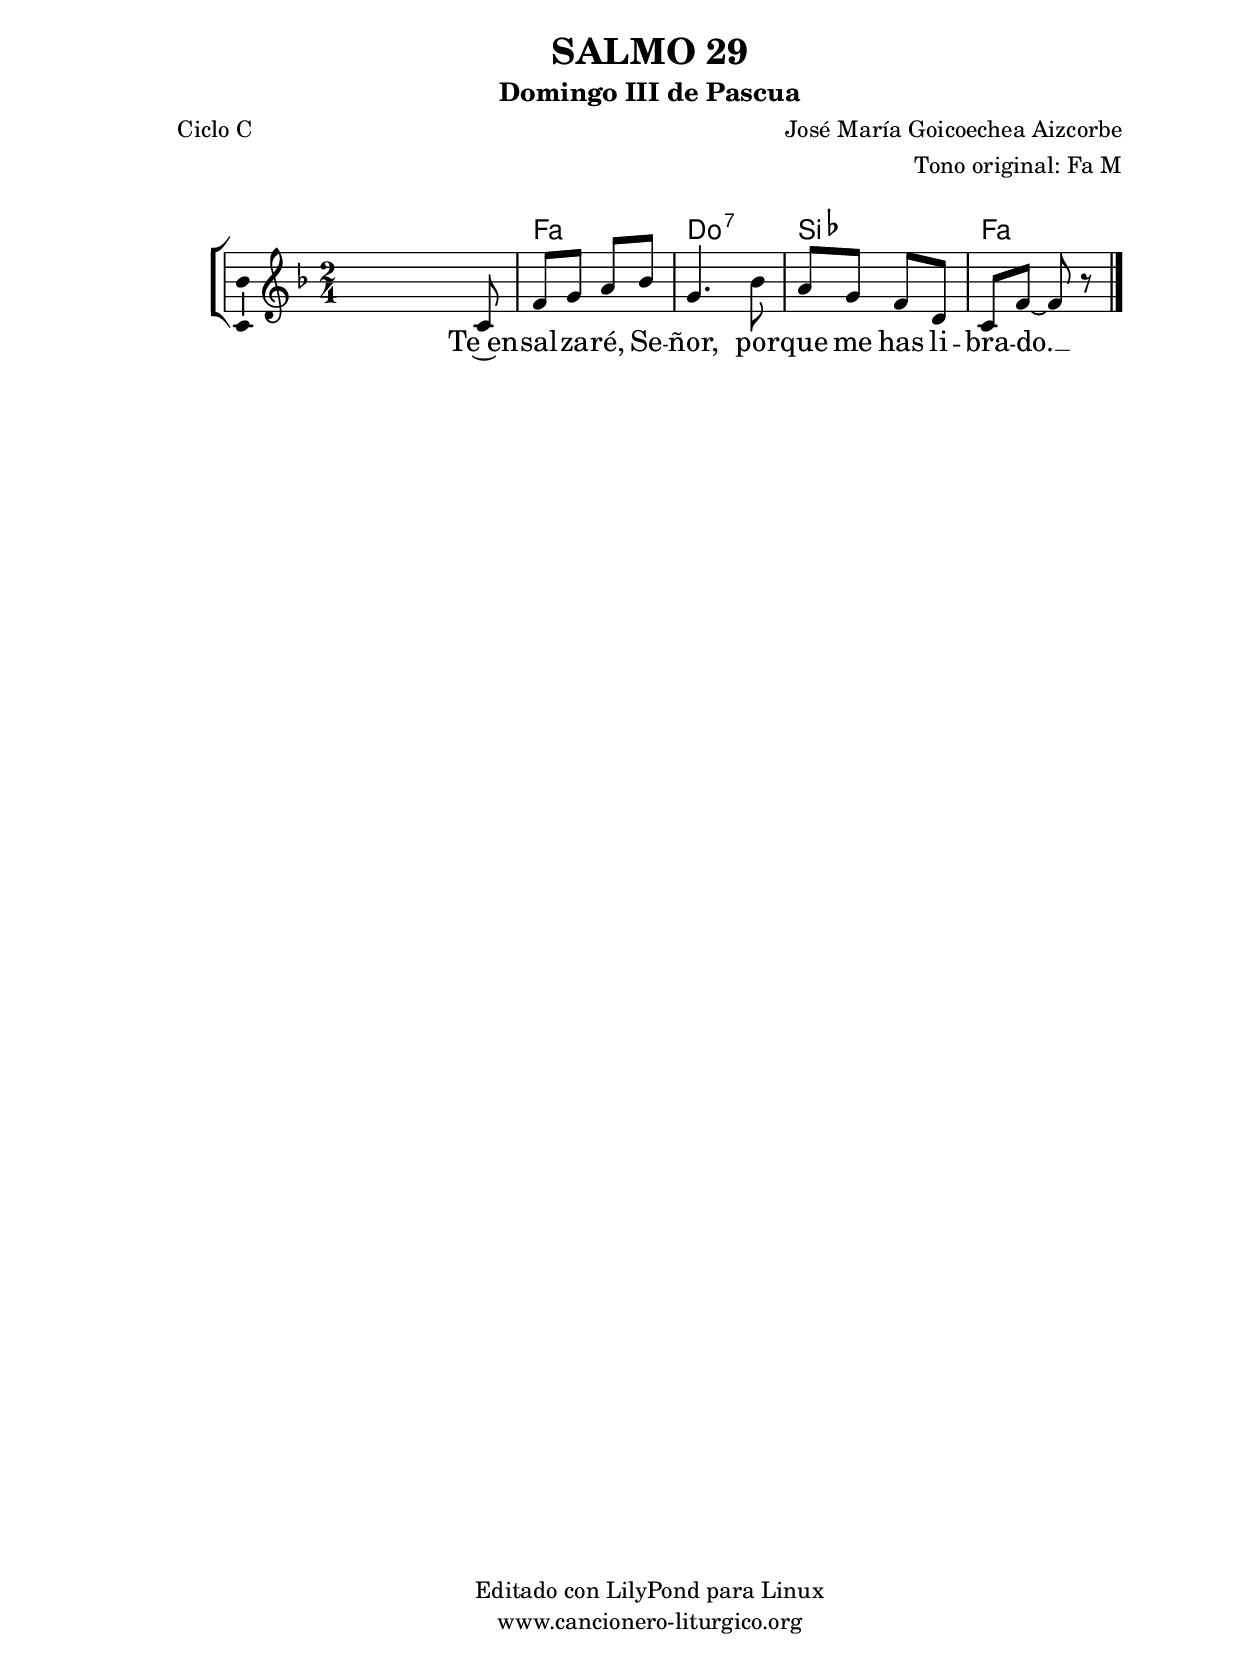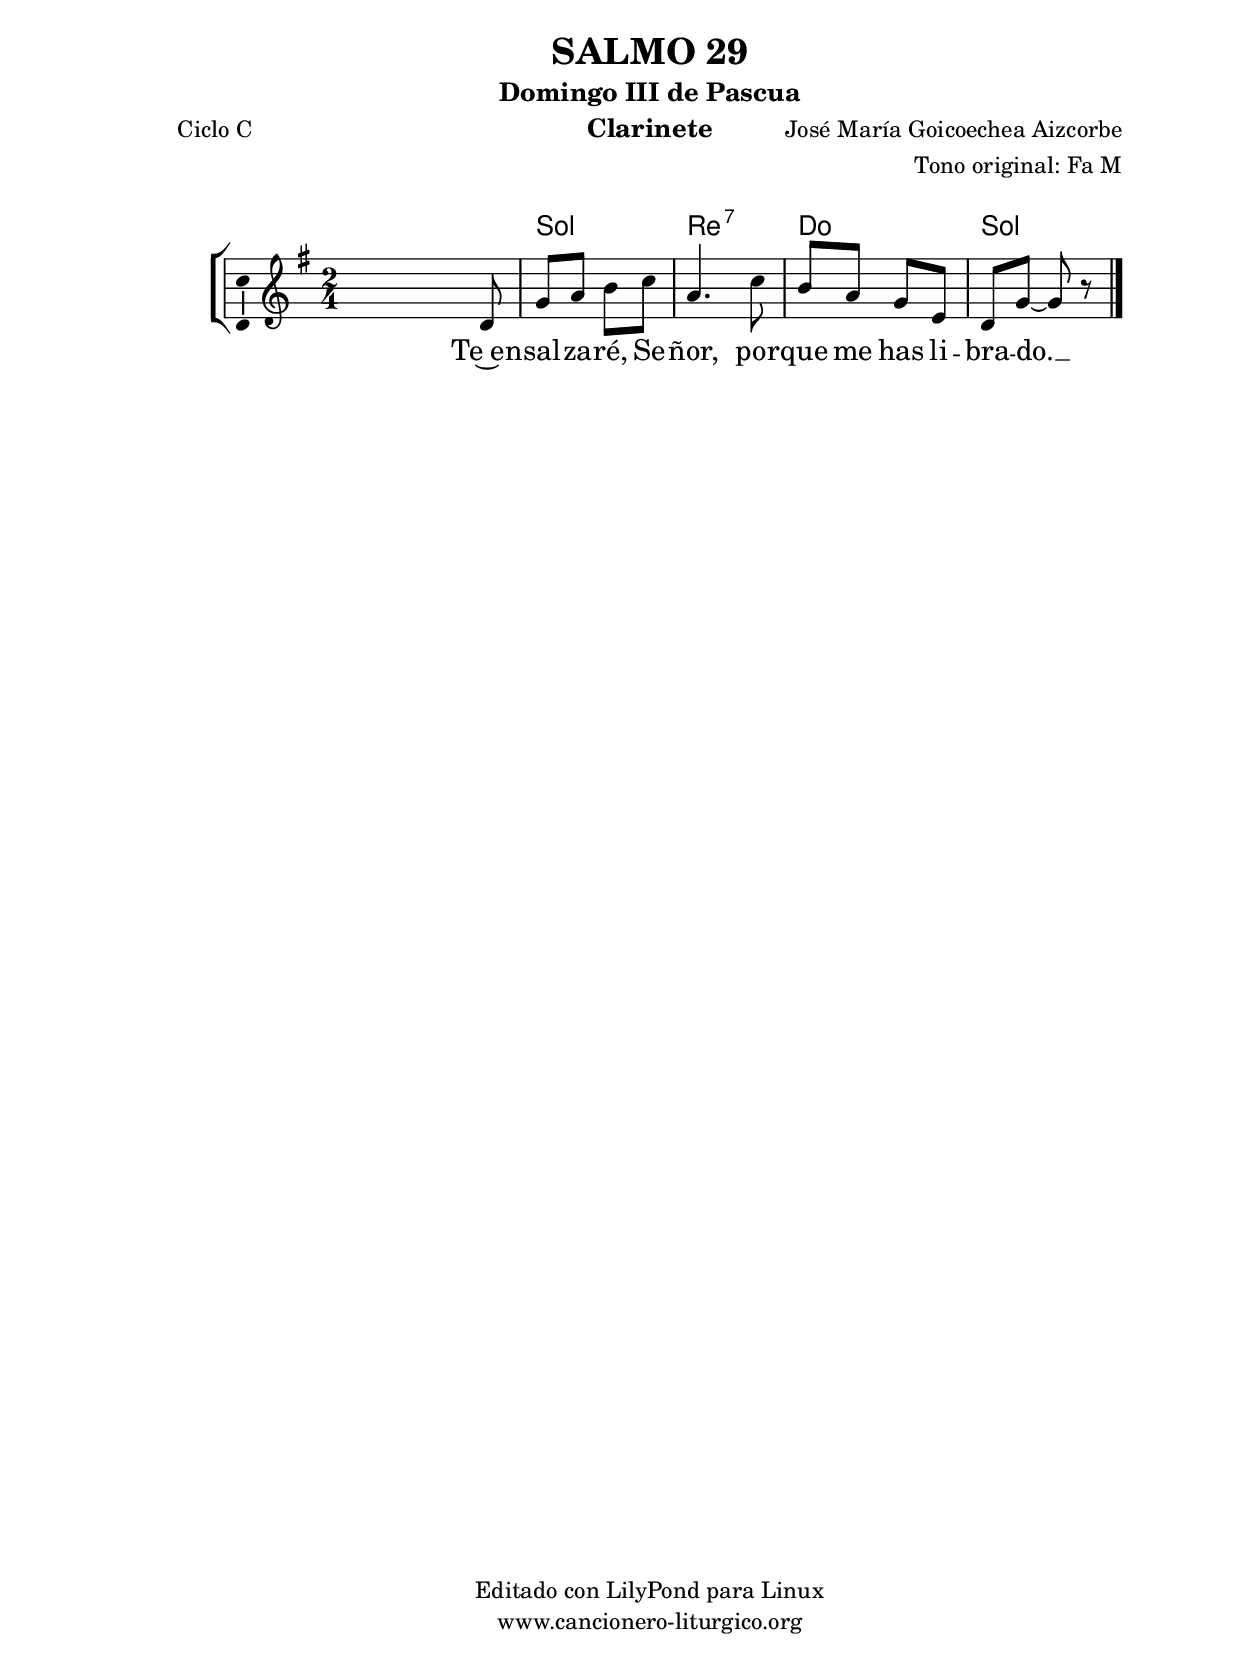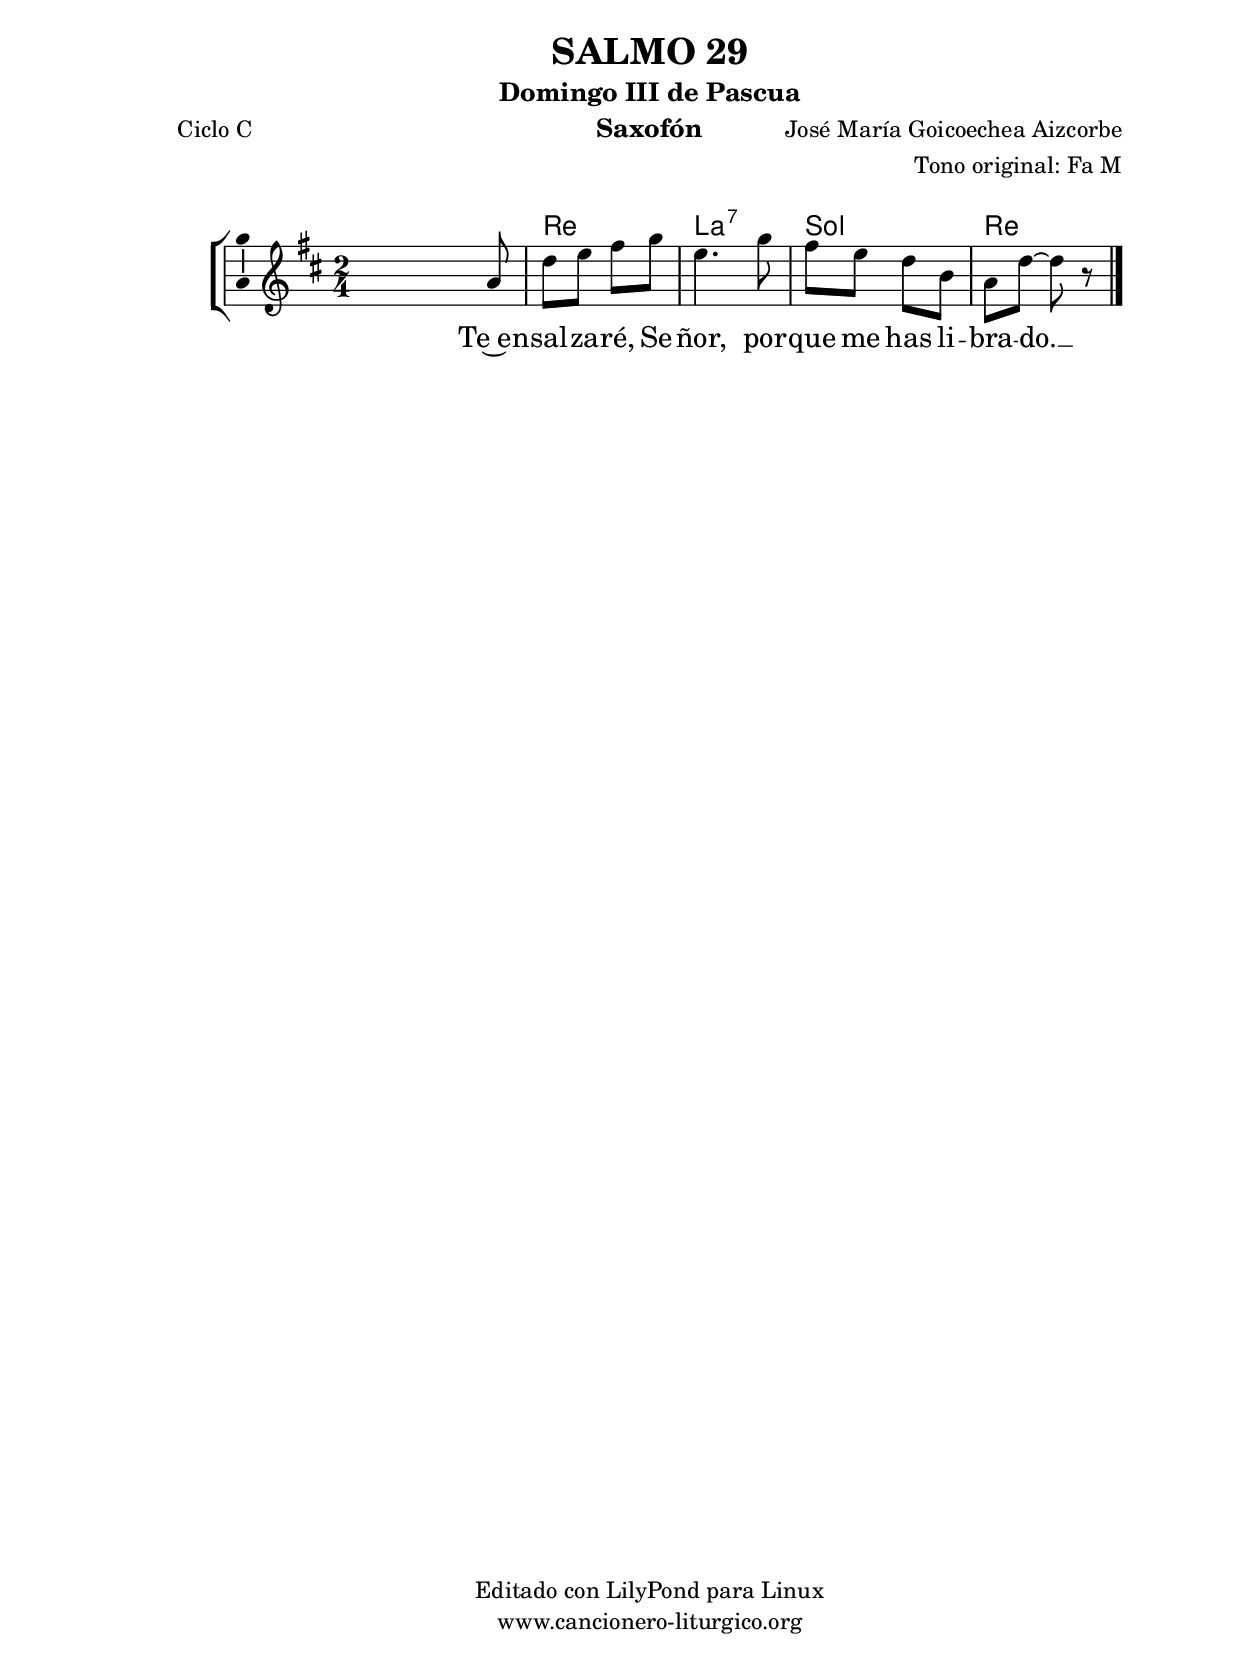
%
%para convertir .midi en .wav:
%timidity filename.midi -Ow -o finename.wav
%
%
%Para convertir de .wav a .mp3:
%lame -h -m j filename.wav
%
%
%para escuchar el midi:
%timidity nombrefichero.midi
%


%versión de lilypond para la que se ha escrito esta partitura:
\version "2.16.0"

	%Tamaño papel
	#(set-default-paper-size "a4")
	%Tamaño partitura
	#(set-global-staff-size 20)
	%No responde al pulsar sobre una nota
	#(ly:set-option 'point-and-click #f)

%parámetros del encabezamiento:
\header {
	title = "SALMO 29"
	subtitle = "Domingo III de Pascua"
	composer = "José María Goicoechea Aizcorbe"
	poet = "Ciclo C"
	meter = ""
	arranger = "Tono original: Fa M"
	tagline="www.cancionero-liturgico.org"
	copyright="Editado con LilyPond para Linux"
	tiempo = "Pascua"
	usos = "Salmo"
	letra = "Te ensalzaré, Señor, porque me has librado."
	}

%parámetros asociados al papel:
\paper  {
	oddHeaderMarkup = \markup {\fill-line { \on-the-fly #not-first-page \fromproperty #'header:title \on-the-fly #not-first-page \fromproperty #'header:composer }}
	evenHeaderMarkup = \markup {\fill-line { \fromproperty #'header:composer \fromproperty #'header:title }}
	#(set-paper-size "a4")
	print-page-number = ##f
	first-page-number = 1
	print-first-page-number = ##f
%	head-separation = 3.0 \cm
	top-margin = 2.0 \cm
	bottom-margin = 0.5\cm
%%%	bottom-margin = -1.0\cm
	left-margin = 3.0 \cm
	line-width = 16.0 \cm 
	indent = 8\mm
	interscoreline = 2.\mm
	between-system-space = 15\mm
%	para que las partituras no llenen la hoja:
	ragged-bottom = ##t
%	idem para la última hoja:
	ragged-last-bottom = ##f
%	para que las partituras llenen el ancho del papel:
	ragged-last = ##f
	after-title-space = 2.5 \cm
%page-count=1
%system-count=8

	%Flexible Vertical Spacing
%	markup-markup-spacing =
%	#'((basic-distance . 15) (minimum-distance . 15) (padding . 3))
	markup-system-spacing =
	#'((basic-distance . 15) (minimum-distance . 15) (padding . 3))
	system-system-spacing =
	#'((basic-distance . 15) (minimum-distance . 15) (padding . 3))
	score-system-spacing =
	#'((basic-distance . 15) (minimum-distance . 15) (padding . 5))
%	top-system-spacing = % header
%	#'((basic-distance . 8) (minimum-distance . 0) (padding . 3))
%	top-markup-spacing =
%	#'((basic-distance . 20) (minimum-distance . 20) (padding . 3))
	last-bottom-spacing = % footer
	#'((basic-distance . 5) (minimum-distance . 5) (padding . 3))
%	score-markup-spacing =
%	#'((basic-distance . 16) (minimum-distance . 13) (padding . 3))

	}


%parámetros que afectan a toda la partitura:
global =  {
	%clave de sol (G):
	\clef G
	%armadura:
%	\transpose f a
	\key f \major
	\tempo 4=70
	\set Score.tempoHideNote = ##t
	}


acordes = {
	\italianChords
	\chordmode {
%	\transpose f a
{

s2
f2 c:7 bes f

	}
	}
}

melodia = 
%	\transpose f a
{
	\relative c'{
	\time 2/4

s4 s8 c8
f8 g a bes
g4. bes8
a8 g f d
c8 f~f r8

	\bar "|."
	}
	}


texto = \lyricmode {
Te~en -- sal -- za -- ré, Se -- ñor, por -- que me has li -- bra -- do. __
	}


acordesStaff = \context ChordNames = acordesStaff <<
	\set chordChanges = ##t
	\acordes
	>>


vozStaff = \context Voice = vozStaff
\with {\consists "Ambitus_engraver"}
<<
%	\set Staff.instrumentName = ""
%	\set Staff.shortInstrumentName = ""
%	\set Staff.midiInstrument = #"clarinet"
%	\set Staff.midiInstrument = #"cello"
%	\set Staff.midiInstrument = #"flute"
	\set Staff.midiInstrument = #"electric guitar (jazz)"
%	\set Staff.midiInstrument = #"english horn"
%	\set Staff.midiInstrument = #"violin"
%	\set Staff.midiInstrument = #"glockenspiel"
	\set Staff.midiMinimumVolume = #0.7
	\set Staff.midiMaximumVolume = #0.9
	\global
	\melodia
	>>


textoStaff = \context Lyrics = textoStaff <<
	\lyricsto vozStaff \texto
	>>

\book {
	\score {
		\context ChoirStaff {
			\override StaffGroup.SystemStartBracket #'collapse-height = #1
			\override Score.SystemStartBar #'collapse-height = #1
			<<
			\acordesStaff
			\vozStaff
			\textoStaff
			>>
			}
		\layout {
	    		\context {
				\Lyrics
				\override LyricText #'font-size = #2
				}
	   		 \context {
				\Score
				%fontSize = #3
				\override StaffSymbol #'staff-space = #(magstep +3)
				%\override Beam #'thickness = #0.55
				%\override SpacingSpanner #'spacing-increment = #1.0
				%\override Slur #'height-limit = #1.5
				}
			}
		}
	\score {
		\unfoldRepeats
		\context ChoirStaff {
			<<
			\acordesStaff
			\vozStaff
			>>
			}
		\midi {
	  		\context {
	  			\Score
				tempoWholesPerMinute = #(ly:make-moment 70 4)
				}
			}
		}
	}

%Partitura para clarinete
#(define output-suffix "C")
\book {
	\header{
		instrument = "Clarinete"
		}
	\score {
		\context ChoirStaff {
			\override StaffGroup.SystemStartBracket #'collapse-height = #1
			\override Score.SystemStartBar #'collapse-height = #1
\transpose c d
			<<
			\acordesStaff
			\vozStaff
			\textoStaff
			>>
			}
		\layout {
	    		\context {
				\Lyrics
				\override LyricText #'font-size = #2
				}
	   		 \context {
				\Score
				%fontSize = #3
				\override StaffSymbol #'staff-space = #(magstep +3)
				%\override Beam #'thickness = #0.55
				%\override SpacingSpanner #'spacing-increment = #1.0
				%\override Slur #'height-limit = #1.5
				}
			}
		}
	}

%Partitura para saxofón
#(define output-suffix "S")
\book {
	\header{
		instrument = "Saxofón"
		}
	\score {
		\context ChoirStaff {
			\override StaffGroup.SystemStartBracket #'collapse-height = #1
			\override Score.SystemStartBar #'collapse-height = #1
\transpose c a
			<<
			\acordesStaff
			\vozStaff
			\textoStaff
			>>
			}
		\layout {
	    		\context {
				\Lyrics
				\override LyricText #'font-size = #2
				}
	   		 \context {
				\Score
				%fontSize = #3
				\override StaffSymbol #'staff-space = #(magstep +3)
				%\override Beam #'thickness = #0.55
				%\override SpacingSpanner #'spacing-increment = #1.0
				%\override Slur #'height-limit = #1.5
				}
			}
		}
	}

